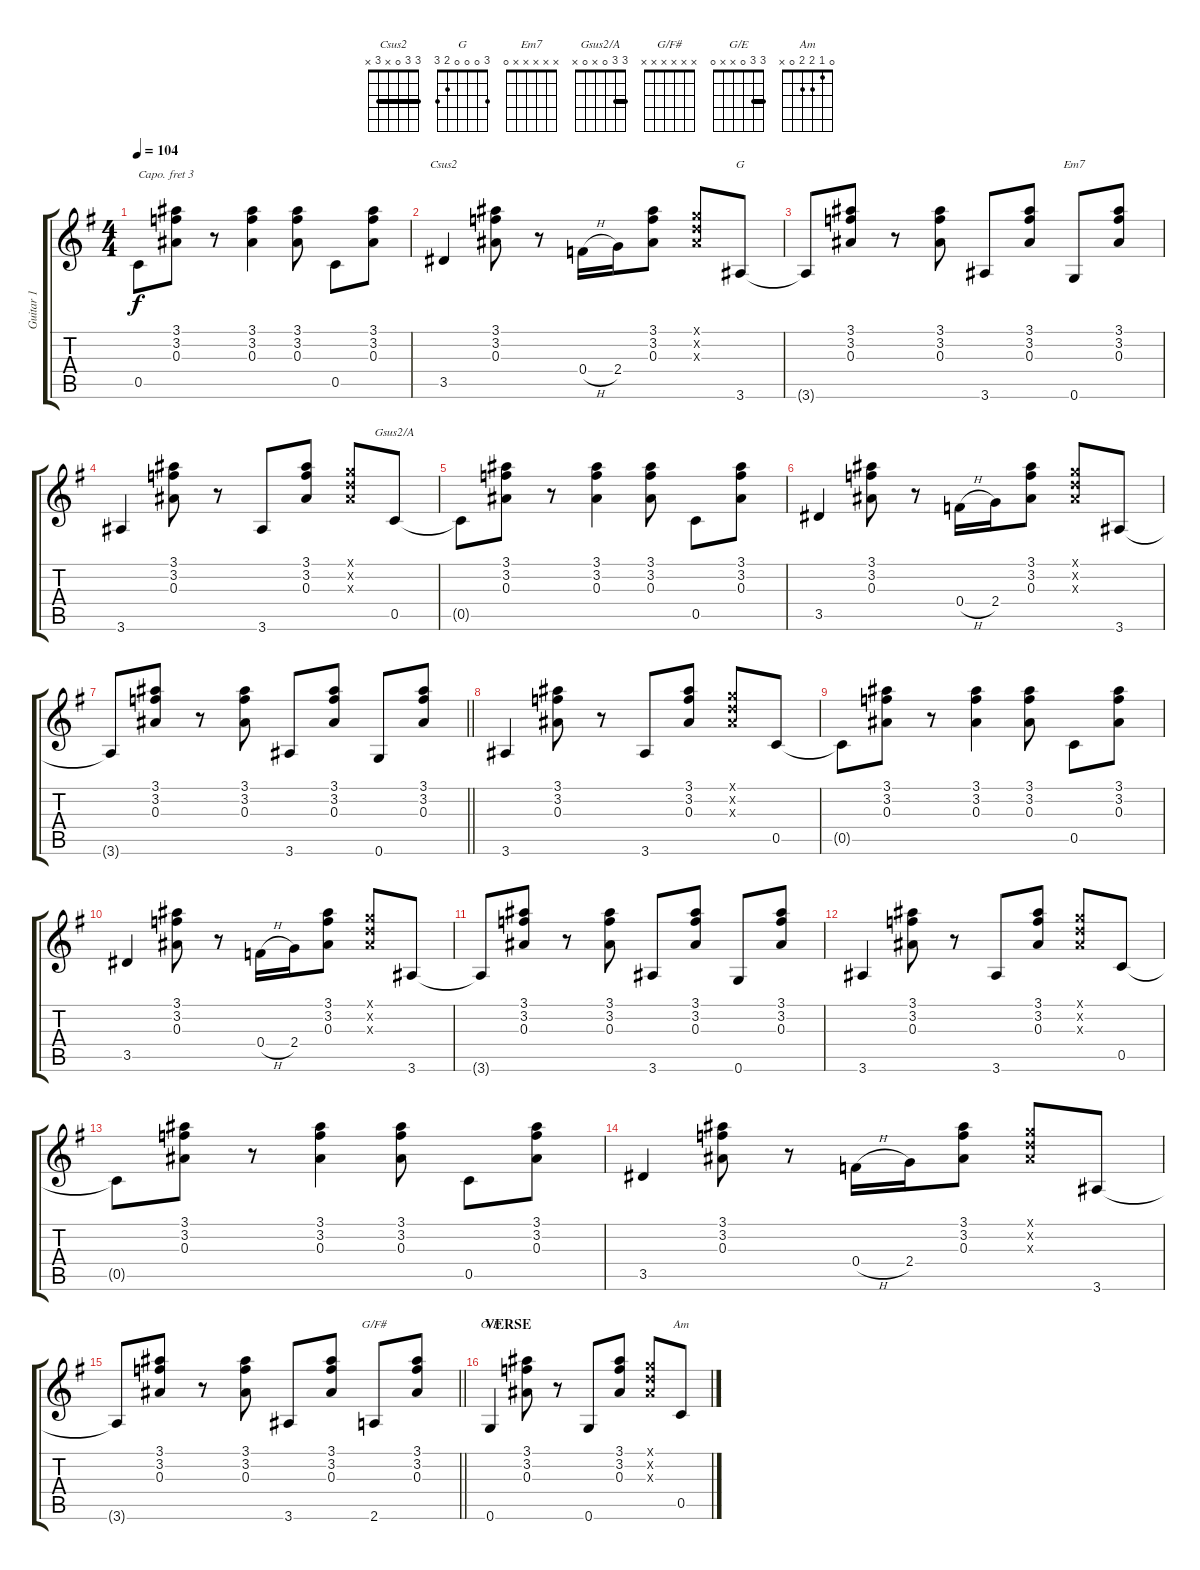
\track ("Guitar 1" "Guitar 1") {instrument acousticguitarnylon}
\staff {score tabs}
\capo 3
\tuning (E4 B3 G3 D3 A2 E2) {hide}
\chord ("Csus2" 3 3 0 x 3 x) {barre 3}
\chord ("G" 3 0 0 0 2 3)
\chord ("Em7" x x x x x 0)
\chord ("Gsus2/A" 3 3 0 x 0 x) {barre 3}
\chord ("G/F#" x x x x x x)
\chord ("G/E" 3 3 0 x x 0) {barre 3}
\chord ("Am" 0 1 2 2 0 x)
\ts (4 4)
\tempo 104
\clef g2
\ks g
0.5{t}.8{dy f} (3.1 3.2 0.3).8 r.8 (3.1 3.2 0.3).4 (3.1 3.2 0.3).8 0.5.8 (3.1 3.2 0.3).8 |
3.5.4{ch "Csus2"} (3.1 3.2 0.3).8 r.8 0.4{h}.16 2.4.16 (3.1 3.2 0.3).8 (0.1{x} 0.2{x} 0.3{x}).8 3.6.8{ch "G"} |
3.6{t}.8 (3.1 3.2 0.3).8 r.8 (3.1 3.2 0.3).8 3.6.8 (3.1 3.2 0.3).8 0.6.8{ch "Em7"} (3.1 3.2 0.3).8 |
3.6.4 (3.1 3.2 0.3).8 r.8 3.6.8 (3.1 3.2 0.3).8 (0.1{x} 0.2{x} 0.3{x}).8 0.5.8{ch "Gsus2/A"} |
0.5{t}.8 (3.1 3.2 0.3).8 r.8 (3.1 3.2 0.3).4 (3.1 3.2 0.3).8 0.5.8 (3.1 3.2 0.3).8 |
3.5.4 (3.1 3.2 0.3).8 r.8 0.4{h}.16 2.4.16 (3.1 3.2 0.3).8 (0.1{x} 0.2{x} 0.3{x}).8 3.6.8 |
\barLineRight lightlight
3.6{t}.8 (3.1 3.2 0.3).8 r.8 (3.1 3.2 0.3).8 3.6.8 (3.1 3.2 0.3).8 0.6.8 (3.1 3.2 0.3).8 |
\section ("" "")
3.6.4 (3.1 3.2 0.3).8 r.8 3.6.8 (3.1 3.2 0.3).8 (0.1{x} 0.2{x} 0.3{x}).8 0.5.8 |
0.5{t}.8 (3.1 3.2 0.3).8 r.8 (3.1 3.2 0.3).4 (3.1 3.2 0.3).8 0.5.8 (3.1 3.2 0.3).8 |
3.5.4 (3.1 3.2 0.3).8 r.8 0.4{h}.16 2.4.16 (3.1 3.2 0.3).8 (0.1{x} 0.2{x} 0.3{x}).8 3.6.8 |
3.6{t}.8 (3.1 3.2 0.3).8 r.8 (3.1 3.2 0.3).8 3.6.8 (3.1 3.2 0.3).8 0.6.8 (3.1 3.2 0.3).8 |
3.6.4 (3.1 3.2 0.3).8 r.8 3.6.8 (3.1 3.2 0.3).8 (0.1{x} 0.2{x} 0.3{x}).8 0.5.8 |
0.5{t}.8 (3.1 3.2 0.3).8 r.8 (3.1 3.2 0.3).4 (3.1 3.2 0.3).8 0.5.8 (3.1 3.2 0.3).8 |
3.5.4 (3.1 3.2 0.3).8 r.8 0.4{h}.16 2.4.16 (3.1 3.2 0.3).8 (0.1{x} 0.2{x} 0.3{x}).8 3.6.8 |
\barLineRight lightlight
3.6{t}.8 (3.1 3.2 0.3).8 r.8 (3.1 3.2 0.3).8 3.6.8 (3.1 3.2 0.3).8 2.6.8{ch "G/F#"} (3.1 3.2 0.3).8 |
\section ("" "VERSE")
0.6.4{ch "G/E"} (3.1 3.2 0.3).8 r.8 0.6.8 (3.1 3.2 0.3).8 (0.1{x} 0.2{x} 0.3{x}).8 0.5.8{ch "Am"}
